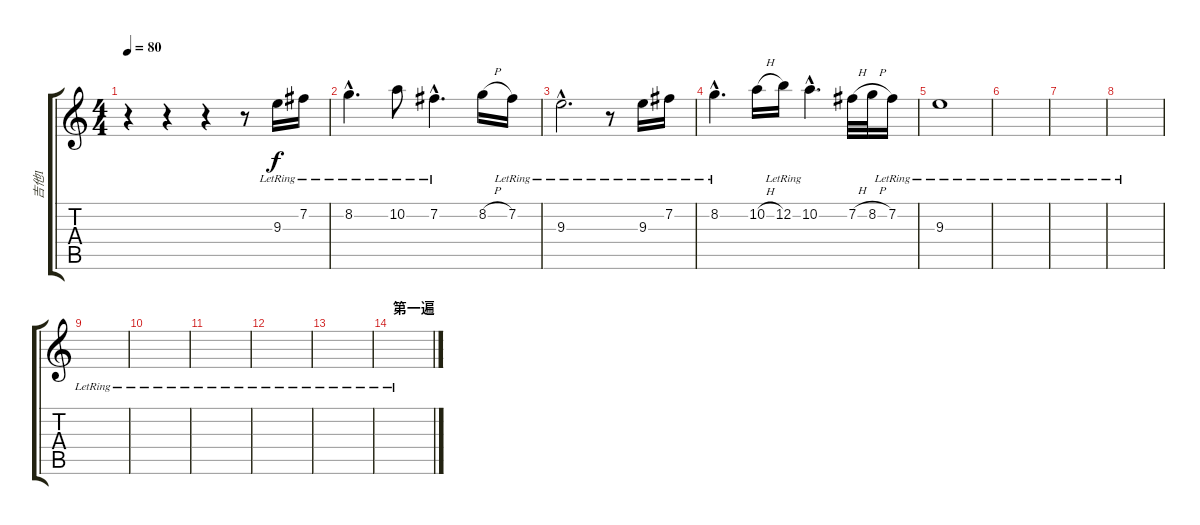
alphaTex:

\track ("吉他1" "吉他1") {instrument acousticguitarsteel}
\staff {score tabs}
\tuning (E4 B3 G3 D3 A2 E2) {hide}
\ts (4 4)
\tempo 80
\clef g2
\ks c
r.4{dy f} r.4 r.4 r.8 9.3{lr}.16 7.2{lr}.16 |
8.2{hac lr}.4{d} 10.2{lr}.8 7.2{hac lr}.4{d} 8.2{h}.16 7.2{lr}.16 |
9.3{hac lr}.2{d} r.8 9.3{lr}.16 7.2{lr}.16 |
8.2{hac lr}.4{d} 10.2{h}.16 12.2{lr}.16 10.2{hac lr}.4{d} 7.2{h}.32 8.2{h}.32 7.2{lr}.16 |
9.3{lr}.1 |
|
|
|
|
|
|
|
|
\section ("" "第一遍")
